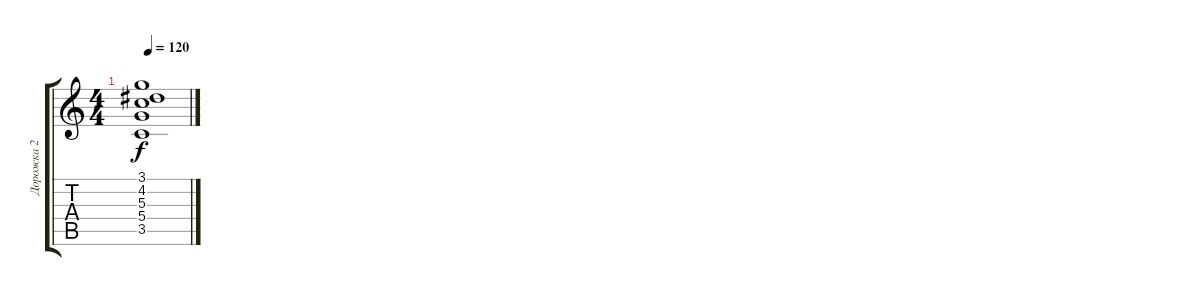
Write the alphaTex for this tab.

\track ("Дорожка 2" "Дорожка 2") {instrument acousticguitarsteel}
\staff {score tabs}
\tuning (E4 B3 G3 D3 A2 E2) {hide}
\ts (4 4)
\tempo 120
\clef g2
\ks c
(3.1{t} 4.2{t} 5.3{t} 5.4{t} 3.5{t}).1{dy f}
